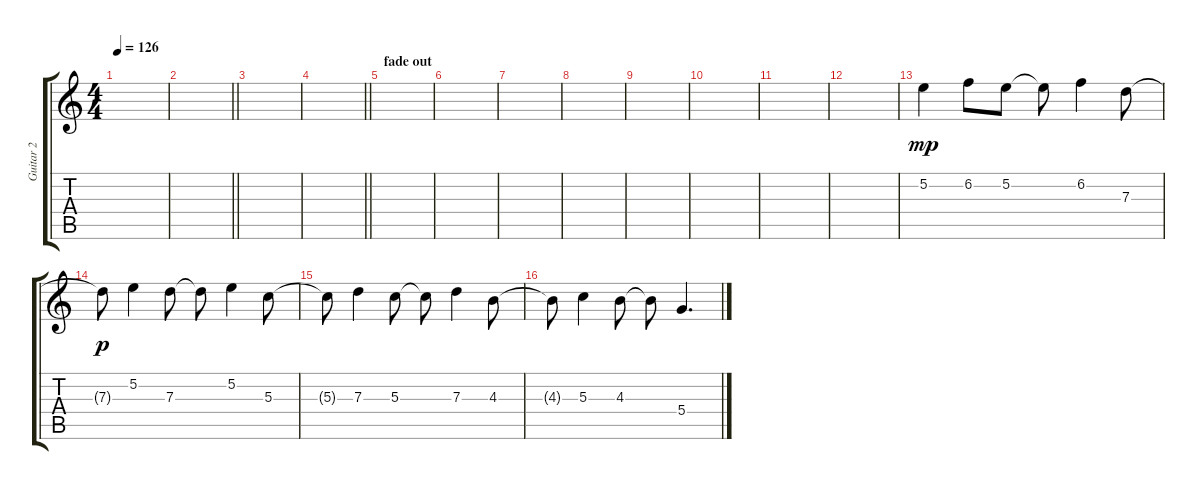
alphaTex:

\track ("Guitar 2" "Guitar 2") {instrument electricguitarmuted}
\staff {score tabs}
\tuning (E4 B3 G3 D3 A2 E2) {hide}
\ts (4 4)
\tempo 126
\clef g2
\ks c
|
\barLineRight lightlight
|
|
\barLineRight lightlight
|
\section ("" "fade out")
|
|
|
|
|
|
|
|
5.2.4{dy mp} 6.2.8 5.2.8 5.2{t}.8 6.2.4 7.3.8 |
7.3{t}.8{dy p} 5.2.4 7.3.8 7.3{t}.8 5.2.4 5.3.8 |
5.3{t}.8 7.3.4 5.3.8 5.3{t}.8 7.3.4 4.3.8 |
4.3{t}.8 5.3.4 4.3.8 4.3{t}.8 5.4.4{d}
